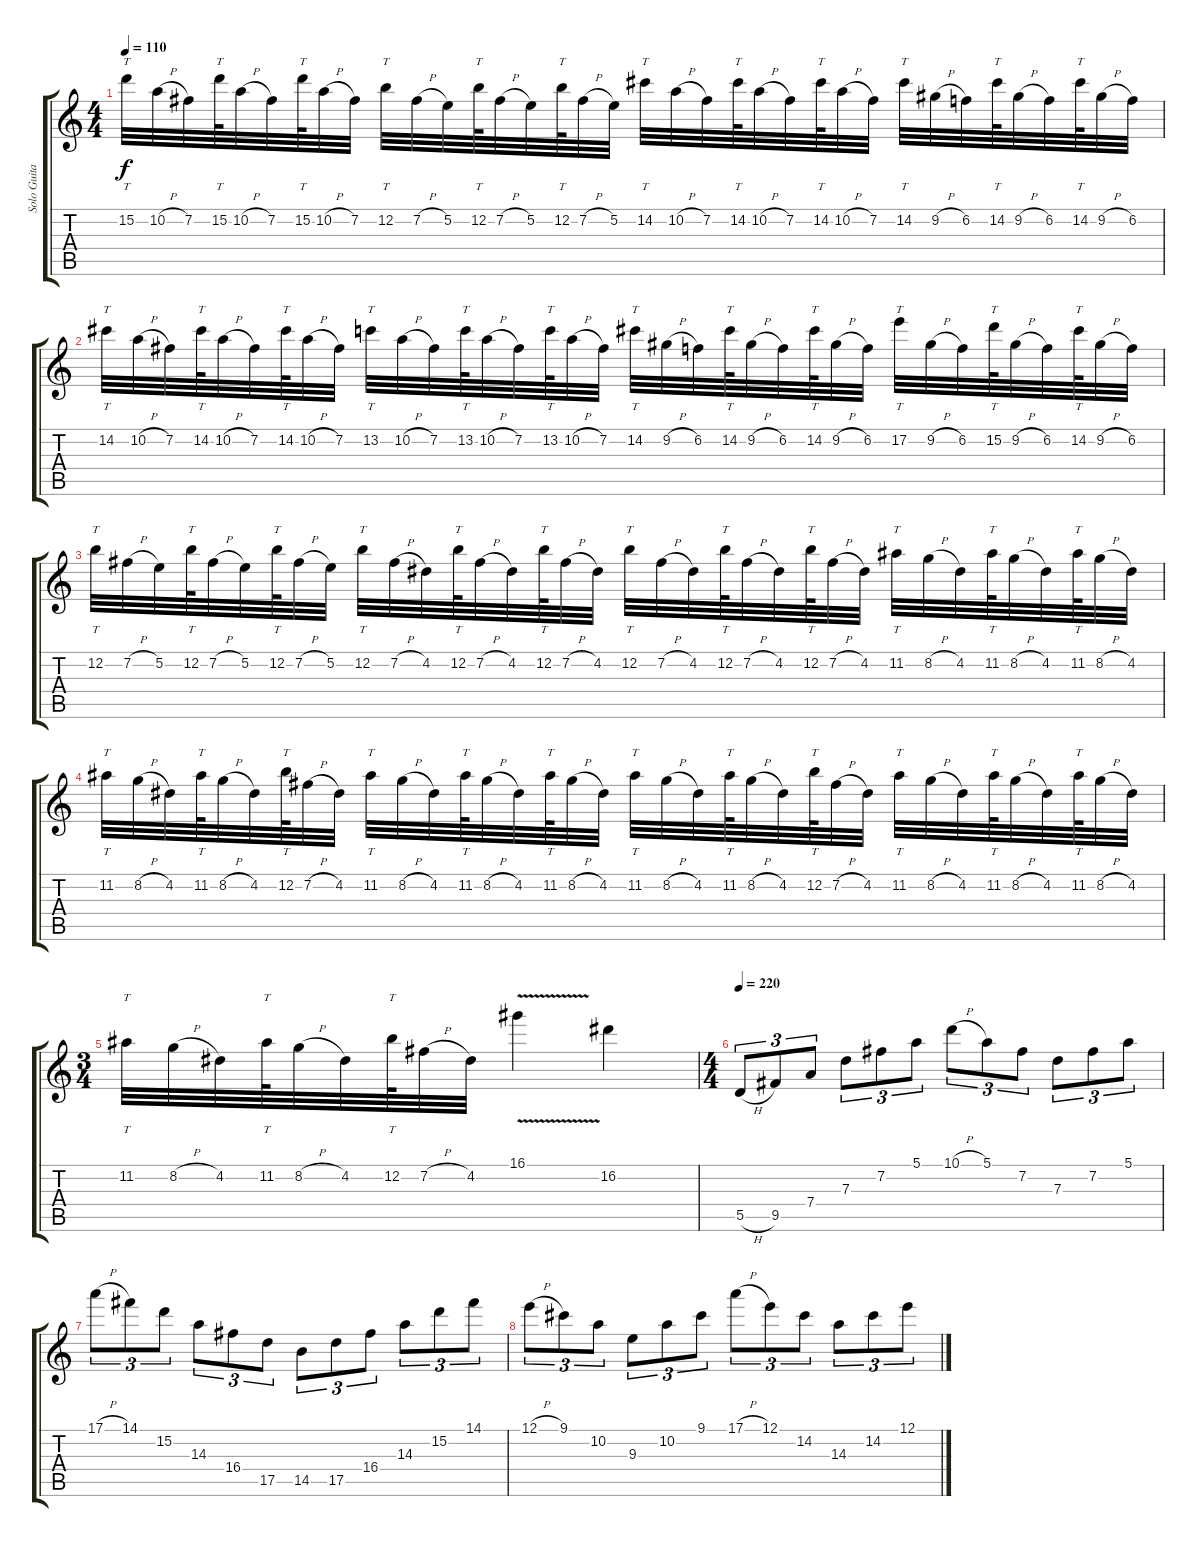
\track ("Solo Guitar" "Solo Guita") {instrument distortionguitar}
\staff {score tabs}
\tuning (E4 B3 G3 D3 A2 E2) {hide}
\ts (4 4)
\tempo 110
\clef g2
\ks c
15.2.32{tt dy f} 10.2{h}.32 7.2.32 15.2.64{tt} 10.2{h}.32 7.2.32 15.2.64{tt} 10.2{h}.32 7.2.32 12.2.32{tt} 7.2{h}.32 5.2.32 12.2.64{tt} 7.2{h}.32 5.2.32 12.2.64{tt} 7.2{h}.32 5.2.32 14.2.32{tt} 10.2{h}.32 7.2.32 14.2.64{tt} 10.2{h}.32 7.2.32 14.2.64{tt} 10.2{h}.32 7.2.32 14.2.32{tt} 9.2{h}.32 6.2.32 14.2.64{tt} 9.2{h}.32 6.2.32 14.2.64{tt} 9.2{h}.32 6.2.32 |
14.2.32{tt} 10.2{h}.32 7.2.32 14.2.64{tt} 10.2{h}.32 7.2.32 14.2.64{tt} 10.2{h}.32 7.2.32 13.2.32{tt} 10.2{h}.32 7.2.32 13.2.64{tt} 10.2{h}.32 7.2.32 13.2.64{tt} 10.2{h}.32 7.2.32 14.2.32{tt} 9.2{h}.32 6.2.32 14.2.64{tt} 9.2{h}.32 6.2.32 14.2.64{tt} 9.2{h}.32 6.2.32 17.2.32{tt} 9.2{h}.32 6.2.32 15.2.64{tt} 9.2{h}.32 6.2.32 14.2.64{tt} 9.2{h}.32 6.2.32 |
12.2.32{tt} 7.2{h}.32 5.2.32 12.2.64{tt} 7.2{h}.32 5.2.32 12.2.64{tt} 7.2{h}.32 5.2.32 12.2.32{tt} 7.2{h}.32 4.2.32 12.2.64{tt} 7.2{h}.32 4.2.32 12.2.64{tt} 7.2{h}.32 4.2.32 12.2.32{tt} 7.2{h}.32 4.2.32 12.2.64{tt} 7.2{h}.32 4.2.32 12.2.64{tt} 7.2{h}.32 4.2.32 11.2.32{tt} 8.2{h}.32 4.2.32 11.2.64{tt} 8.2{h}.32 4.2.32 11.2.64{tt} 8.2{h}.32 4.2.32 |
11.2.32{tt} 8.2{h}.32 4.2.32 11.2.64{tt} 8.2{h}.32 4.2.32 12.2.64{tt} 7.2{h}.32 4.2.32 11.2.32{tt} 8.2{h}.32 4.2.32 11.2.64{tt} 8.2{h}.32 4.2.32 11.2.64{tt} 8.2{h}.32 4.2.32 11.2.32{tt} 8.2{h}.32 4.2.32 11.2.64{tt} 8.2{h}.32 4.2.32 12.2.64{tt} 7.2{h}.32 4.2.32 11.2.32{tt} 8.2{h}.32 4.2.32 11.2.64{tt} 8.2{h}.32 4.2.32 11.2.64{tt} 8.2{h}.32 4.2.32 |
\ts (3 4)
11.2.32{tt} 8.2{h}.32 4.2.32 11.2.64{tt} 8.2{h}.32 4.2.32 12.2.64{tt} 7.2{h}.32 4.2.32 16.1{v}.4 16.2.4 |
\ts (4 4)
\tempo 220
5.5{h}.8{tu (3 2)} 9.5.8{tu (3 2)} 7.4.8{tu (3 2)} 7.3.8{tu (3 2)} 7.2.8{tu (3 2)} 5.1.8{tu (3 2)} 10.1{h}.8{tu (3 2)} 5.1.8{tu (3 2)} 7.2.8{tu (3 2)} 7.3.8{tu (3 2)} 7.2.8{tu (3 2)} 5.1.8{tu (3 2)} |
17.1{h}.8{tu (3 2)} 14.1.8{tu (3 2)} 15.2.8{tu (3 2)} 14.3.8{tu (3 2)} 16.4.8{tu (3 2)} 17.5.8{tu (3 2)} 14.5.8{tu (3 2)} 17.5.8{tu (3 2)} 16.4.8{tu (3 2)} 14.3.8{tu (3 2)} 15.2.8{tu (3 2)} 14.1.8{tu (3 2)} |
12.1{h}.8{tu (3 2)} 9.1.8{tu (3 2)} 10.2.8{tu (3 2)} 9.3.8{tu (3 2)} 10.2.8{tu (3 2)} 9.1.8{tu (3 2)} 17.1{h}.8{tu (3 2)} 12.1.8{tu (3 2)} 14.2.8{tu (3 2)} 14.3.8{tu (3 2)} 14.2.8{tu (3 2)} 12.1.8{tu (3 2)}
